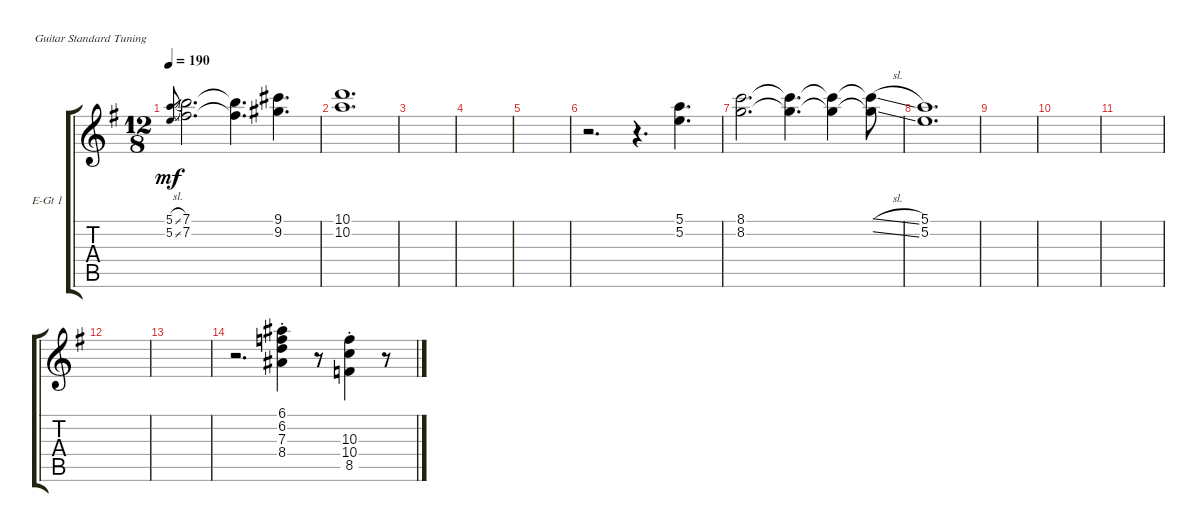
\defaultSystemsLayout 4
\bracketExtendMode groupsimilarinstruments
\firstSystemTrackNameOrientation horizontal
\otherSystemsTrackNameOrientation horizontal
\track ("Electric Guitar 1" "E-Gt 1") {instrument electricguitarclean}
\staff {score tabs}
\tuning (E4 B3 G3 D3 A2 E2)
\ts (12 8)
\tempo 190
\clef g2
\ks g
(5.2{sl} 5.1{sl}).8{gr dy mf} (7.2 7.1).2{d} (7.1{t} 7.2{t}).4{d} (9.2 9.1).4{d} |
(10.1 10.2).1{d} |
|
|
|
r.2{d} r.4{d} (5.2 5.1).4{d} |
(8.1 8.2).2{d} (8.2{t} 8.1{t}).4{d} (8.1{t} 8.2{t}).4 (8.2{sl t} 8.1{sl t}).8 |
(5.2 5.1).1{d} |
|
|
|
|
|
r.2{d} (8.4 7.3 6.2 6.1{st}).4 r.8 (10.3 10.4 8.5{st}).4 r.8
